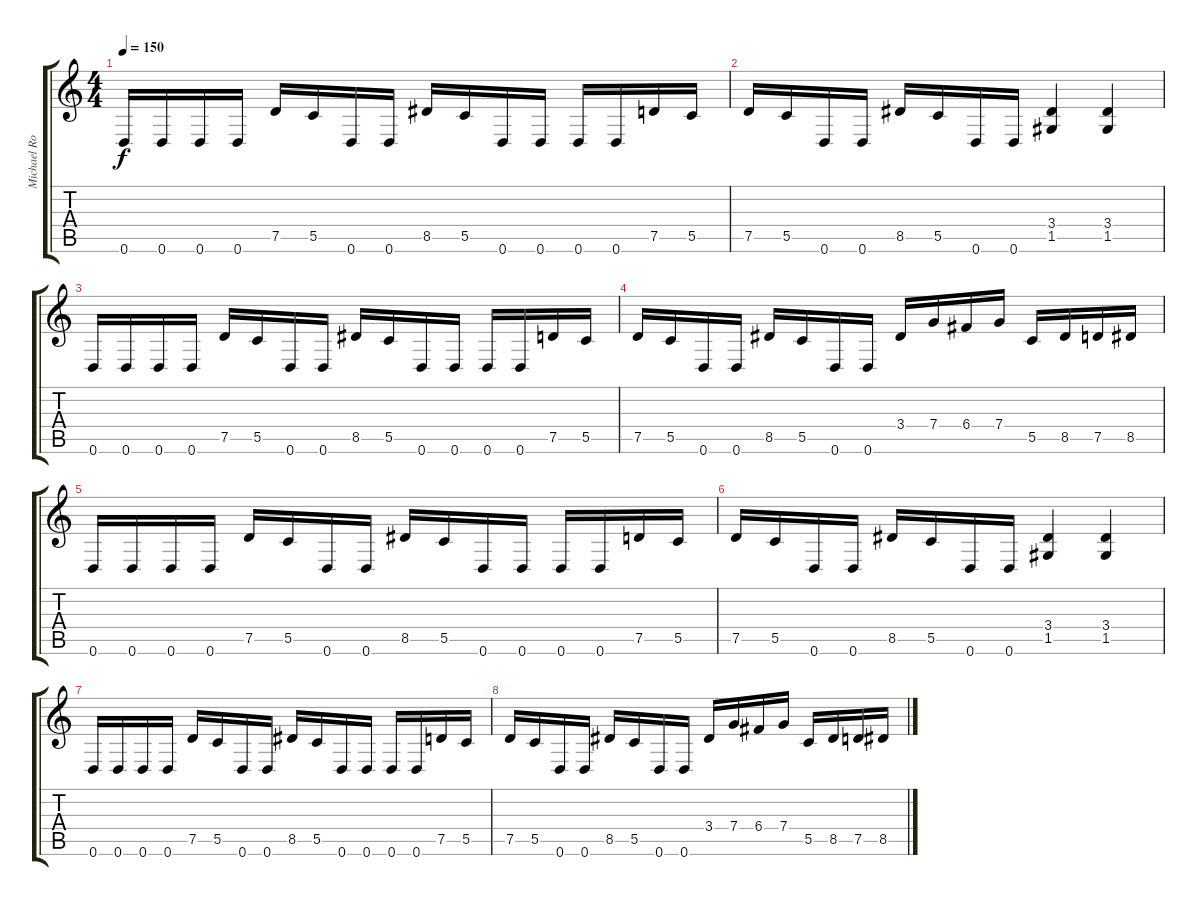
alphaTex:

\track ("Michael Romeo" "Michael Ro") {instrument distortionguitar}
\staff {score tabs}
\tuning (D4 A3 F3 C3 G2 D2) {hide}
\ts (4 4)
\tempo 150
\clef g2
\ks c
0.6.16{dy f} 0.6.16 0.6.16 0.6.16 7.5.16 5.5.16 0.6.16 0.6.16 8.5.16 5.5.16 0.6.16 0.6.16 0.6.16 0.6.16 7.5.16 5.5.16 |
7.5.16 5.5.16 0.6.16 0.6.16 8.5.16 5.5.16 0.6.16 0.6.16 (3.4 1.5).4 (3.4 1.5).4 |
0.6.16 0.6.16 0.6.16 0.6.16 7.5.16 5.5.16 0.6.16 0.6.16 8.5.16 5.5.16 0.6.16 0.6.16 0.6.16 0.6.16 7.5.16 5.5.16 |
7.5.16 5.5.16 0.6.16 0.6.16 8.5.16 5.5.16 0.6.16 0.6.16 3.4.16 7.4.16 6.4.16 7.4.16 5.5.16 8.5.16 7.5.16 8.5.16 |
0.6.16 0.6.16 0.6.16 0.6.16 7.5.16 5.5.16 0.6.16 0.6.16 8.5.16 5.5.16 0.6.16 0.6.16 0.6.16 0.6.16 7.5.16 5.5.16 |
7.5.16 5.5.16 0.6.16 0.6.16 8.5.16 5.5.16 0.6.16 0.6.16 (3.4 1.5).4 (3.4 1.5).4 |
0.6.16 0.6.16 0.6.16 0.6.16 7.5.16 5.5.16 0.6.16 0.6.16 8.5.16 5.5.16 0.6.16 0.6.16 0.6.16 0.6.16 7.5.16 5.5.16 |
7.5.16 5.5.16 0.6.16 0.6.16 8.5.16 5.5.16 0.6.16 0.6.16 3.4.16 7.4.16 6.4.16 7.4.16 5.5.16 8.5.16 7.5.16 8.5.16
